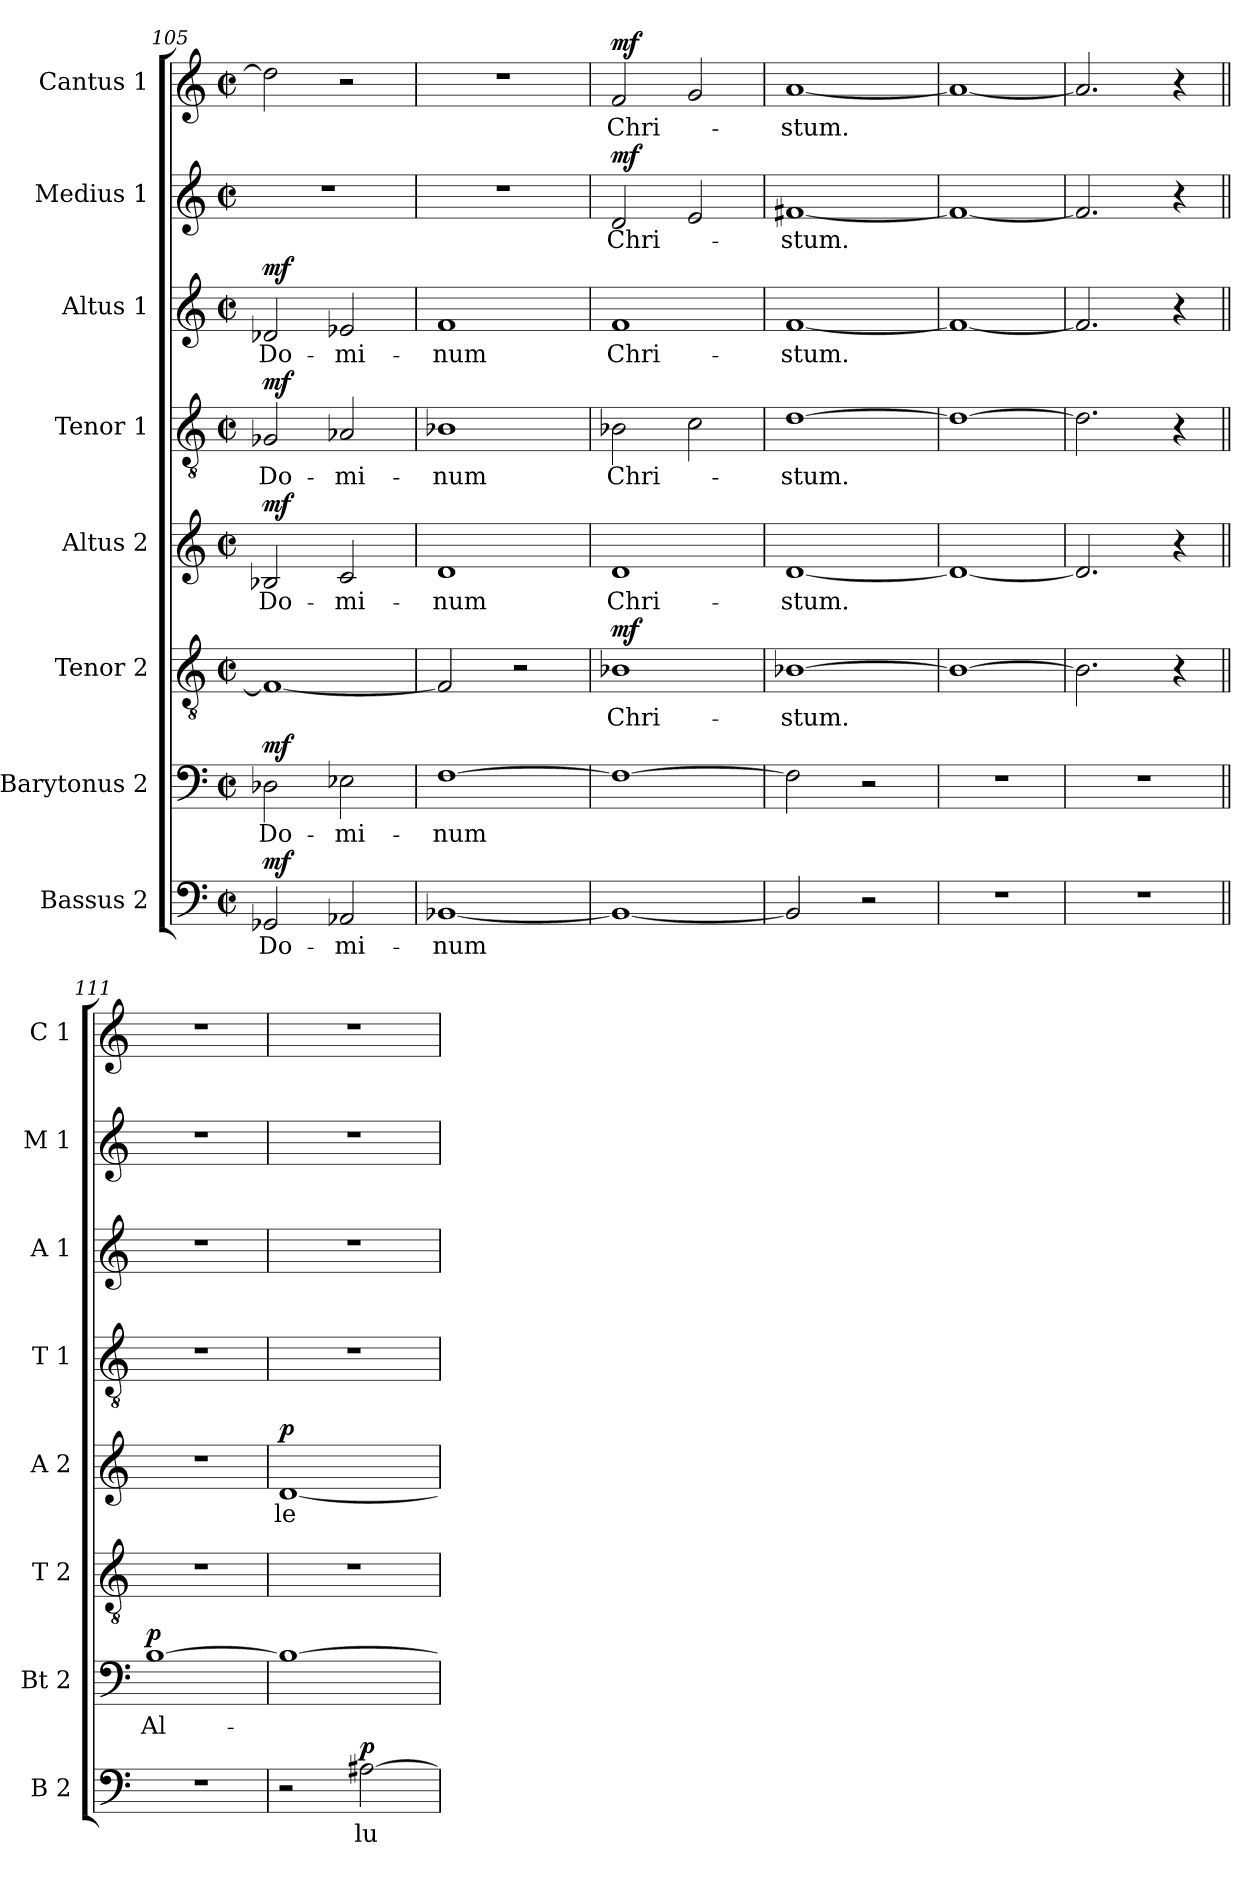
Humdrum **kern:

**kern	**text	**dynam	**kern	**text	**dynam	**kern	**text	**dynam	**kern	**text	**dynam	**kern	**text	**dynam	**kern	**text	**dynam	**kern	**text	**dynam	**kern	**text	**dynam
*part8	*part8	*part8	*part7	*part7	*part7	*part6	*part6	*part6	*part5	*part5	*part5	*part4	*part4	*part4	*part3	*part3	*part3	*part2	*part2	*part2	*part1	*part1	*part1
*staff8	*staff8	*staff8	*staff7	*staff7	*staff7	*staff6	*staff6	*staff6	*staff5	*staff5	*staff5	*staff4	*staff4	*staff4	*staff3	*staff3	*staff3	*staff2	*staff2	*staff2	*staff1	*staff1	*staff1
*I"Bassus 2	*	*	*I"Barytonus 2	*	*	*I"Tenor 2	*	*	*I"Altus 2	*	*	*I"Tenor 1	*	*	*I"Altus 1	*	*	*I"Medius 1	*	*	*I"Cantus 1	*	*
*I'B 2	*	*	*I'Bt 2	*	*	*I'T 2	*	*	*I'A 2	*	*	*I'T 1	*	*	*I'A 1	*	*	*I'M 1	*	*	*I'C 1	*	*
*clefF4	*	*	*clefF4	*	*	*clefGv2	*	*	*clefG2	*	*	*clefGv2	*	*	*clefG2	*	*	*clefG2	*	*	*clefG2	*	*
*k[]	*	*	*k[]	*	*	*k[]	*	*	*k[]	*	*	*k[]	*	*	*k[]	*	*	*k[]	*	*	*k[]	*	*
*C:	*	*	*C:	*	*	*C:	*	*	*C:	*	*	*C:	*	*	*C:	*	*	*C:	*	*	*C:	*	*
*M2/2	*	*	*M2/2	*	*	*M2/2	*	*	*M2/2	*	*	*M2/2	*	*	*M2/2	*	*	*M2/2	*	*	*M2/2	*	*
*met(c|)	*	*	*met(c|)	*	*	*met(c|)	*	*	*met(c|)	*	*	*met(c|)	*	*	*met(c|)	*	*	*met(c|)	*	*	*met(c|)	*	*
=105	=105	=105	=105	=105	=105	=105	=105	=105	=105	=105	=105	=105	=105	=105	=105	=105	=105	=105	=105	=105	=105	=105	=105
!	!LO:LY:b	!LO:DY:a	!	!LO:LY:b	!LO:DY:a	!	!	!	!	!LO:LY:b	!LO:DY:a	!	!LO:LY:b	!LO:DY:a	!	!LO:LY:b	!LO:DY:a	!	!	!	!	!	!
2GG-X/	Do-	mf	2D-X\	Do-	mf	1F_	.	.	2B-X/	Do-	mf	2G-X/	Do-	mf	2d-X/	Do-	mf	1r	.	.	2dd-\]	.	.
!	!LO:LY:b	!	!	!LO:LY:b	!	!	!	!	!	!LO:LY:b	!	!	!LO:LY:b	!	!	!LO:LY:b	!	!	!	!	!	!	!
2AA-X/	-mi-	.	2E-X\	-mi-	.	.	.	.	2c/	-mi-	.	2A-X/	-mi-	.	2e-X/	-mi-	.	.	.	.	2r	.	.
=106	=106	=106	=106	=106	=106	=106	=106	=106	=106	=106	=106	=106	=106	=106	=106	=106	=106	=106	=106	=106	=106	=106	=106
!	!LO:LY:b	!	!	!LO:LY:b	!	!	!	!	!	!LO:LY:b	!	!	!LO:LY:b	!	!	!LO:LY:b	!	!	!	!	!	!	!
[1BB-X	-num	.	[1F	-num	.	2F/]	.	.	1d	-num	.	1B-X	-num	.	1f	-num	.	1r	.	.	1r	.	.
.	.	.	.	.	.	2r	.	.	.	.	.	.	.	.	.	.	.	.	.	.	.	.	.
=107	=107	=107	=107	=107	=107	=107	=107	=107	=107	=107	=107	=107	=107	=107	=107	=107	=107	=107	=107	=107	=107	=107	=107
!	!	!	!	!	!	!	!LO:LY:b	!LO:DY:a	!	!LO:LY:b	!	!	!LO:LY:b	!	!	!LO:LY:b	!	!	!LO:LY:b	!LO:DY:a	!	!LO:LY:b	!LO:DY:a
1BB-_	.	.	1F_	.	.	1B-X	Chri-	mf	1d	Chri-	.	2B-X\	Chri-	.	1f	Chri-	.	2d/	Chri-	mf	2f/	Chri-	mf
.	.	.	.	.	.	.	.	.	.	.	.	2c\	.	.	.	.	.	2e/	.	.	2g/	.	.
=108	=108	=108	=108	=108	=108	=108	=108	=108	=108	=108	=108	=108	=108	=108	=108	=108	=108	=108	=108	=108	=108	=108	=108
!	!	!	!	!	!	!	!LO:LY:b	!	!	!LO:LY:b	!	!	!LO:LY:b	!	!	!LO:LY:b	!	!	!LO:LY:b	!	!	!LO:LY:b	!
2BB-/]	.	.	2F\]	.	.	[1B-X	-stum.	.	[1d	-stum.	.	[1d	-stum.	.	[1f	-stum.	.	[1f#X	-stum.	.	[1a	-stum.	.
2r	.	.	2r	.	.	.	.	.	.	.	.	.	.	.	.	.	.	.	.	.	.	.	.
=109	=109	=109	=109	=109	=109	=109	=109	=109	=109	=109	=109	=109	=109	=109	=109	=109	=109	=109	=109	=109	=109	=109	=109
1r	.	.	1r	.	.	1B-_	.	.	1d_	.	.	1d_	.	.	1f_	.	.	1f#_	.	.	1a_	.	.
=110	=110	=110	=110	=110	=110	=110	=110	=110	=110	=110	=110	=110	=110	=110	=110	=110	=110	=110	=110	=110	=110	=110	=110
1r	.	.	1r	.	.	2.B-\]	.	.	2.d/]	.	.	2.d\]	.	.	2.f/]	.	.	2.f#/]	.	.	2.a/]	.	.
.	.	.	.	.	.	4r	.	.	4r	.	.	4r	.	.	4r	.	.	4r	.	.	4r	.	.
!!LO:PB:g=z
=111||	=111||	=111||	=111||	=111||	=111||	=111||	=111||	=111||	=111||	=111||	=111||	=111||	=111||	=111||	=111||	=111||	=111||	=111||	=111||	=111||	=111||	=111||	=111||
!!LO:REH:place=s1:a:B:fs=10.5:t=I
!	!	!	!	!LO:LY:b	!LO:DY:a	!	!	!	!	!	!	!	!	!	!	!	!	!	!	!	!	!	!
1r	.	.	[1B	Al-	p	1r	.	.	1r	.	.	1r	.	.	1r	.	.	1r	.	.	1r	.	.
=112	=112	=112	=112	=112	=112	=112	=112	=112	=112	=112	=112	=112	=112	=112	=112	=112	=112	=112	=112	=112	=112	=112	=112
!	!	!	!	!	!	!	!	!	!	!LO:LY:b	!LO:DY:a	!	!	!	!	!	!	!	!	!	!	!	!
2r	.	.	1B_	.	.	1r	.	.	[1d	le-	p	1r	.	.	1r	.	.	1r	.	.	1r	.	.
!	!LO:LY:b	!LO:DY:a	!	!	!	!	!	!	!	!	!	!	!	!	!	!	!	!	!	!	!	!	!
[2A#X\	lu-	p	.	.	.	.	.	.	.	.	.	.	.	.	.	.	.	.	.	.	.	.	.
=	=	=	=	=	=	=	=	=	=	=	=	=	=	=	=	=	=	=	=	=	=	=	=
*-	*-	*-	*-	*-	*-	*-	*-	*-	*-	*-	*-	*-	*-	*-	*-	*-	*-	*-	*-	*-	*-	*-	*-
